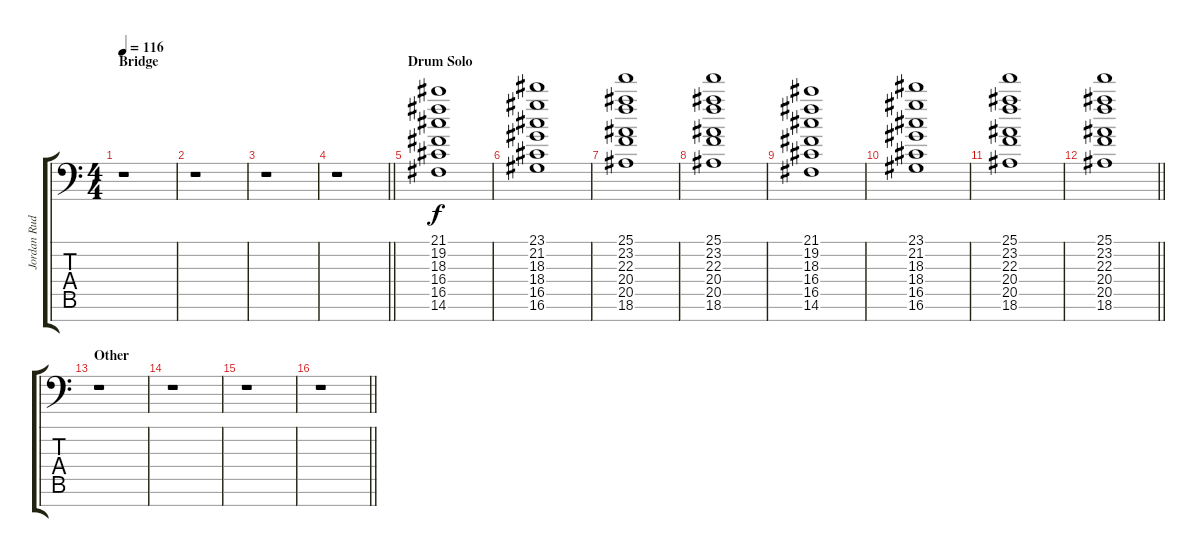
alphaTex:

\track ("Jordan Rudess [Piano]" "Jordan Rud") {instrument acousticgrandpiano}
\staff {score tabs}
\tuning (E4 B3 G3 D3 A2 E2 Bb1) {hide}
\ts (4 4)
\section ("" "Bridge")
\tempo 116
\clef f4
\ks c
r.1{dy f} |
r.1 |
r.1 |
\barLineRight lightlight
r.1 |
\section ("" "Drum Solo")
(21.1 19.2 18.3 16.4 16.5 14.6).1{volume 9 instrument voiceoohs} |
(23.1 21.2 18.3 18.4 16.5 16.6).1 |
(25.1 23.2 22.3 20.4 20.5 18.6).1 |
(25.1 23.2 22.3 20.4 20.5 18.6).1 |
(21.1 19.2 18.3 16.4 16.5 14.6).1 |
(23.1 21.2 18.3 18.4 16.5 16.6).1 |
(25.1 23.2 22.3 20.4 20.5 18.6).1 |
\barLineRight lightlight
(25.1 23.2 22.3 20.4 20.5 18.6).1 |
\section ("" "Other")
r.1 |
r.1 |
r.1 |
\barLineRight lightlight
r.1
